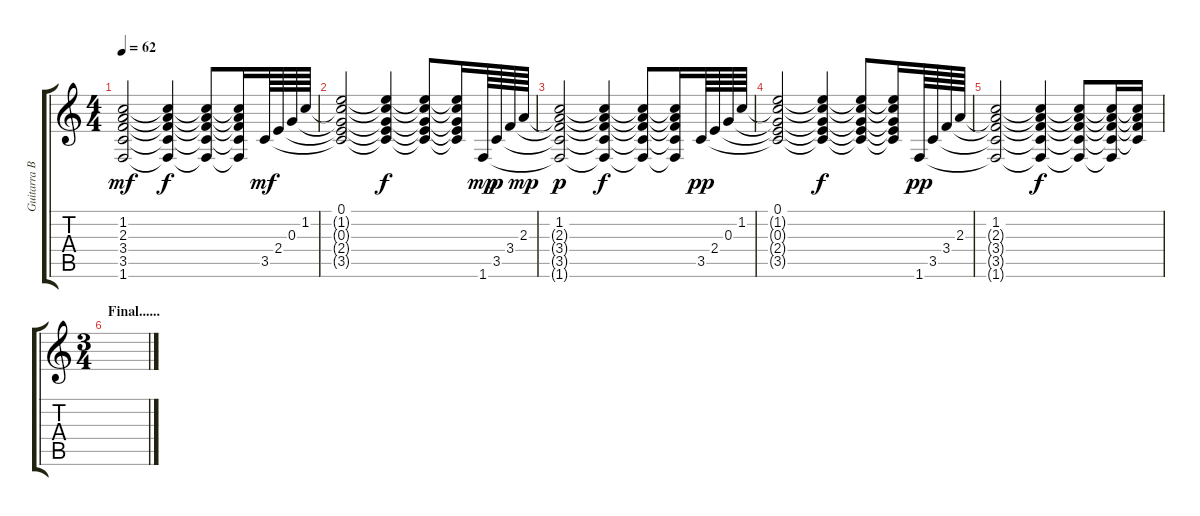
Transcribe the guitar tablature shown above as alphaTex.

\track ("Guitarra Base" "Guitarra B") {instrument acousticguitarnylon}
\staff {score tabs}
\tuning (E4 B3 G3 D3 A2 E2) {hide}
\ts (4 4)
\tempo 62
\clef g2
\ks c
(1.2 2.3{t} 3.4{t} 3.5{t} 1.6{t}).2{dy mf} (1.2{t} 2.3{t} 3.4{t} 3.5{t} 1.6{t}).4{dy f} (1.2{t} 2.3{t} 3.4{t} 3.5{t} 1.6{t}).8 (1.2{t} 2.3{t} 3.4{t} 3.5{t} 1.6{t}).16 3.5.64{dy mf} 2.4.64 0.3.64 1.2.64 |
(0.1 1.2{t} 0.3{t} 2.4{t} 3.5{t}).2 (0.1{t} 1.2{t} 0.3{t} 2.4{t} 3.5{t}).4{dy f} (0.1{t} 1.2{t} 0.3{t} 2.4{t} 3.5{t}).8 (0.1{t} 1.2{t} 0.3{t} 2.4{t} 3.5{t}).16 1.6.64{dy mp} 3.5.64{dy p} 3.4.64 2.3.64{dy mp} |
(1.2 2.3{t} 3.4{t} 3.5{t} 1.6{t}).2{dy p} (1.2{t} 2.3{t} 3.4{t} 3.5{t} 1.6{t}).4{dy f} (1.2{t} 2.3{t} 3.4{t} 3.5{t} 1.6{t}).8 (1.2{t} 2.3{t} 3.4{t} 3.5{t} 1.6{t}).16 3.5.64{dy pp} 2.4.64 0.3.64 1.2.64 |
(0.1 1.2{t} 0.3{t} 2.4{t} 3.5{t}).2 (0.1{t} 1.2{t} 0.3{t} 2.4{t} 3.5{t}).4{dy f} (0.1{t} 1.2{t} 0.3{t} 2.4{t} 3.5{t}).8 (0.1{t} 1.2{t} 0.3{t} 2.4{t} 3.5{t}).16 1.6.64{dy pp} 3.5.64 3.4.64 2.3.64 |
(1.2 2.3{t} 3.4{t} 3.5{t} 1.6{t}).2 (1.2{t} 2.3{t} 3.4{t} 3.5{t} 1.6{t}).4{dy f volume 11} (1.2{t} 2.3{t} 3.4{t} 3.5{t} 1.6{t}).8{volume 9} (1.2{t} 2.3{t} 3.4{t} 3.5{t} 1.6{t}).16{volume 8} (1.2{t} 2.3{t} 3.4{t} 3.5{t}).16{volume 7} |
\ts (3 4)
\section ("" "Final......")
